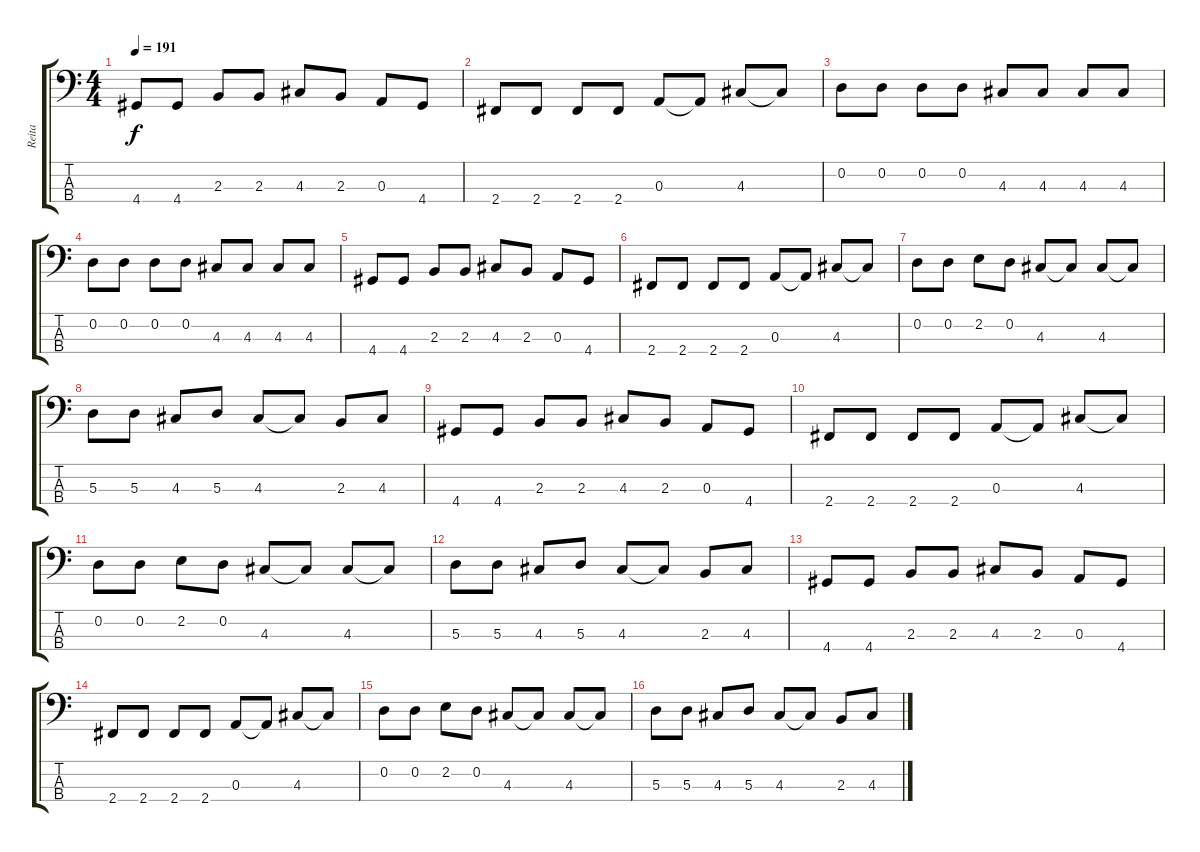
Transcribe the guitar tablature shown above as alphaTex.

\track ("Reita" "Reita") {instrument electricbasspick}
\staff {score tabs}
\tuning (G2 D2 A1 E1) {hide}
\ts (4 4)
\tempo 191
\clef f4
\ks c
4.4.8{dy f} 4.4.8 2.3.8 2.3.8 4.3.8 2.3.8 0.3.8 4.4.8 |
2.4.8 2.4.8 2.4.8 2.4.8 0.3.8 0.3{t}.8 4.3.8 4.3{t}.8 |
0.2.8 0.2.8 0.2.8 0.2.8 4.3.8 4.3.8 4.3.8 4.3.8 |
0.2.8 0.2.8 0.2.8 0.2.8 4.3.8 4.3.8 4.3.8 4.3.8 |
4.4.8 4.4.8 2.3.8 2.3.8 4.3.8 2.3.8 0.3.8 4.4.8 |
2.4.8 2.4.8 2.4.8 2.4.8 0.3.8 0.3{t}.8 4.3.8 4.3{t}.8 |
0.2.8 0.2.8 2.2.8 0.2.8 4.3.8 4.3{t}.8 4.3.8 4.3{t}.8 |
5.3.8 5.3.8 4.3.8 5.3.8 4.3.8 4.3{t}.8 2.3.8 4.3.8 |
4.4.8 4.4.8 2.3.8 2.3.8 4.3.8 2.3.8 0.3.8 4.4.8 |
2.4.8 2.4.8 2.4.8 2.4.8 0.3.8 0.3{t}.8 4.3.8 4.3{t}.8 |
0.2.8 0.2.8 2.2.8 0.2.8 4.3.8 4.3{t}.8 4.3.8 4.3{t}.8 |
5.3.8 5.3.8 4.3.8 5.3.8 4.3.8 4.3{t}.8 2.3.8 4.3.8 |
4.4.8 4.4.8 2.3.8 2.3.8 4.3.8 2.3.8 0.3.8 4.4.8 |
2.4.8 2.4.8 2.4.8 2.4.8 0.3.8 0.3{t}.8 4.3.8 4.3{t}.8 |
0.2.8 0.2.8 2.2.8 0.2.8 4.3.8 4.3{t}.8 4.3.8 4.3{t}.8 |
5.3.8 5.3.8 4.3.8 5.3.8 4.3.8 4.3{t}.8 2.3.8 4.3.8
